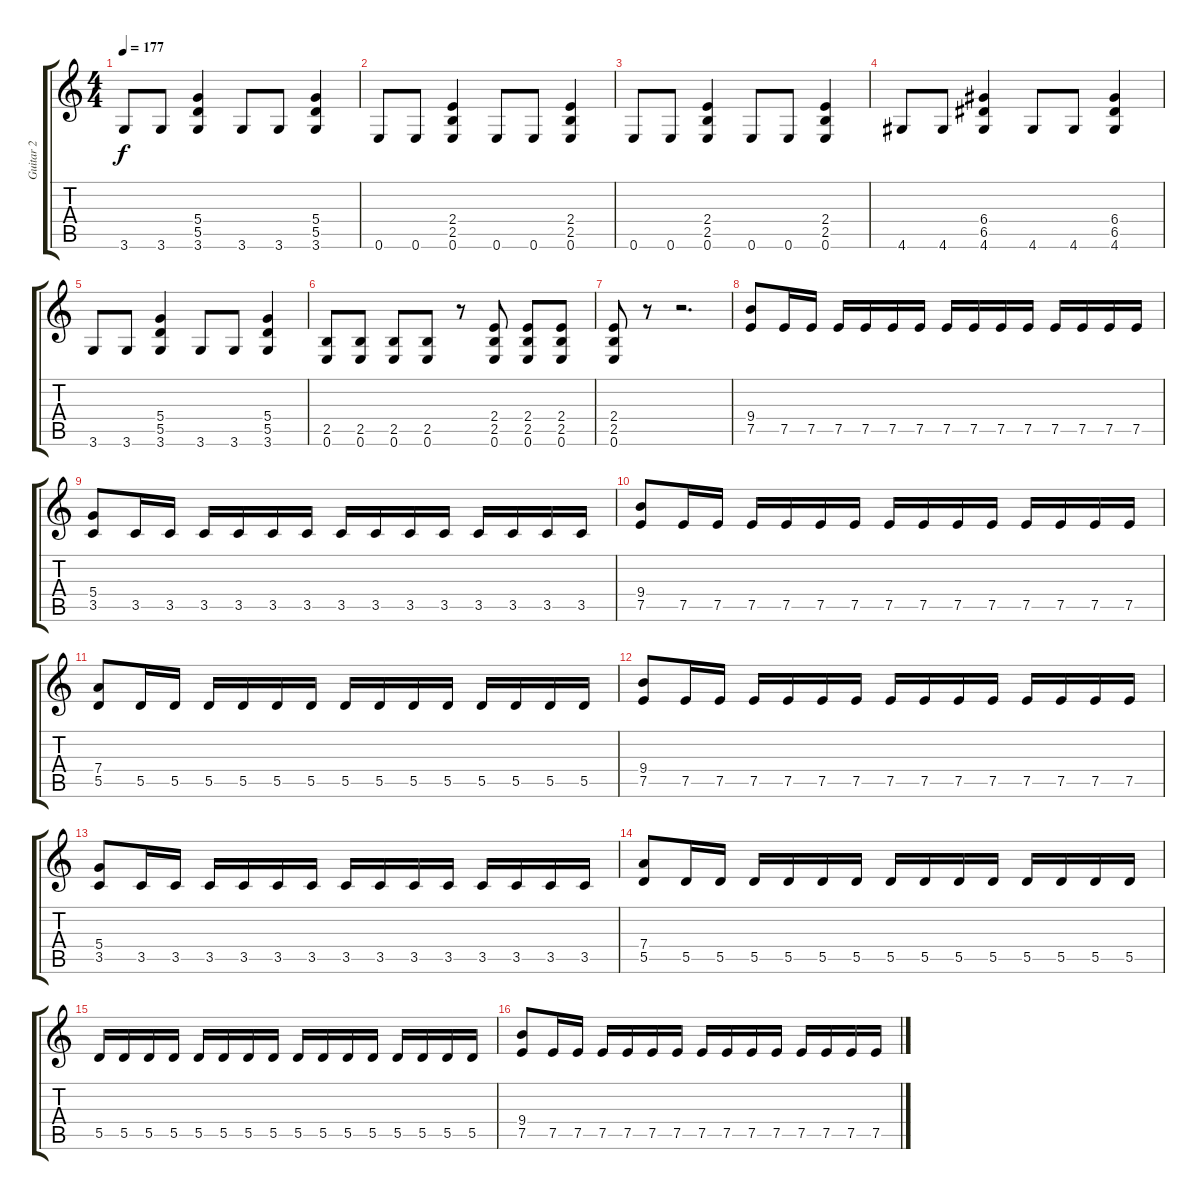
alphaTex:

\track ("Guitar 2" "Guitar 2") {instrument distortionguitar}
\staff {score tabs}
\tuning (E4 B3 G3 D3 A2 E2) {hide}
\ts (4 4)
\tempo 177
\clef g2
\ks c
3.6.8{dy f} 3.6.8 (5.4 5.5 3.6).4 3.6.8 3.6.8 (5.4 5.5 3.6).4 |
0.6.8 0.6.8 (2.4 2.5 0.6).4 0.6.8 0.6.8 (2.4 2.5 0.6).4 |
0.6.8 0.6.8 (2.4 2.5 0.6).4 0.6.8 0.6.8 (2.4 2.5 0.6).4 |
4.6.8 4.6.8 (6.4 6.5 4.6).4 4.6.8 4.6.8 (6.4 6.5 4.6).4 |
3.6.8 3.6.8 (5.4 5.5 3.6).4 3.6.8 3.6.8 (5.4 5.5 3.6).4 |
(2.5 0.6).8 (2.5 0.6).8 (2.5 0.6).8 (2.5 0.6).8 r.8 (2.4 2.5 0.6).8 (2.4 2.5 0.6).8 (2.4 2.5 0.6).8 |
(2.4 2.5 0.6).8 r.8 r.2{d} |
(9.4 7.5).8 7.5.16 7.5.16 7.5.16 7.5.16 7.5.16 7.5.16 7.5.16 7.5.16 7.5.16 7.5.16 7.5.16 7.5.16 7.5.16 7.5.16 |
(5.4 3.5).8 3.5.16 3.5.16 3.5.16 3.5.16 3.5.16 3.5.16 3.5.16 3.5.16 3.5.16 3.5.16 3.5.16 3.5.16 3.5.16 3.5.16 |
(9.4 7.5).8 7.5.16 7.5.16 7.5.16 7.5.16 7.5.16 7.5.16 7.5.16 7.5.16 7.5.16 7.5.16 7.5.16 7.5.16 7.5.16 7.5.16 |
(7.4 5.5).8 5.5.16 5.5.16 5.5.16 5.5.16 5.5.16 5.5.16 5.5.16 5.5.16 5.5.16 5.5.16 5.5.16 5.5.16 5.5.16 5.5.16 |
(9.4 7.5).8 7.5.16 7.5.16 7.5.16 7.5.16 7.5.16 7.5.16 7.5.16 7.5.16 7.5.16 7.5.16 7.5.16 7.5.16 7.5.16 7.5.16 |
(5.4 3.5).8 3.5.16 3.5.16 3.5.16 3.5.16 3.5.16 3.5.16 3.5.16 3.5.16 3.5.16 3.5.16 3.5.16 3.5.16 3.5.16 3.5.16 |
(7.4 5.5).8 5.5.16 5.5.16 5.5.16 5.5.16 5.5.16 5.5.16 5.5.16 5.5.16 5.5.16 5.5.16 5.5.16 5.5.16 5.5.16 5.5.16 |
5.5.16 5.5.16 5.5.16 5.5.16 5.5.16 5.5.16 5.5.16 5.5.16 5.5.16 5.5.16 5.5.16 5.5.16 5.5.16 5.5.16 5.5.16 5.5.16 |
(9.4 7.5).8 7.5.16 7.5.16 7.5.16 7.5.16 7.5.16 7.5.16 7.5.16 7.5.16 7.5.16 7.5.16 7.5.16 7.5.16 7.5.16 7.5.16
